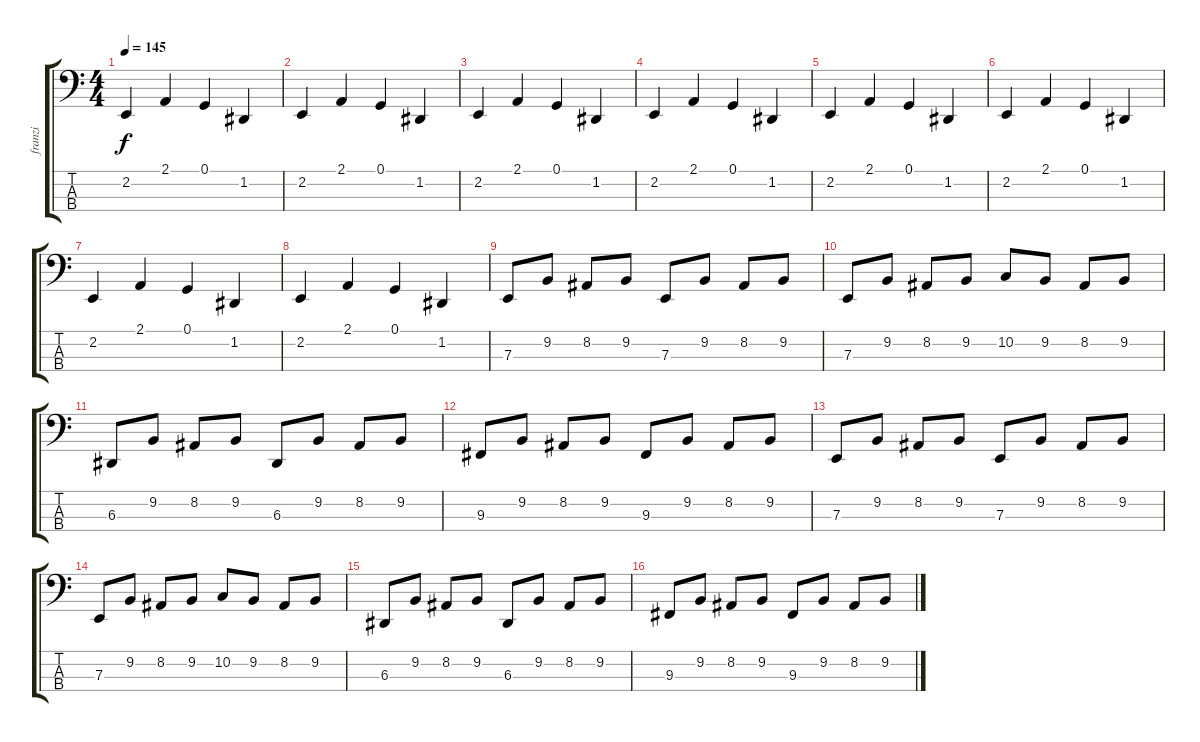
\track ("franzi" "franzi") {instrument cello}
\staff {score tabs}
\tuning (G2 D2 A1 E1) {hide}
\ts (4 4)
\tempo 145
\clef f4
\ks c
2.2.4{dy f} 2.1.4 0.1.4 1.2.4 |
2.2.4 2.1.4 0.1.4 1.2.4 |
2.2.4 2.1.4 0.1.4 1.2.4 |
2.2.4 2.1.4 0.1.4 1.2.4 |
2.2.4 2.1.4 0.1.4 1.2.4 |
2.2.4 2.1.4 0.1.4 1.2.4 |
2.2.4 2.1.4 0.1.4 1.2.4 |
2.2.4 2.1.4 0.1.4 1.2.4 |
7.3.8 9.2.8 8.2.8 9.2.8 7.3.8 9.2.8 8.2.8 9.2.8 |
7.3.8 9.2.8 8.2.8 9.2.8 10.2.8 9.2.8 8.2.8 9.2.8 |
6.3.8 9.2.8 8.2.8 9.2.8 6.3.8 9.2.8 8.2.8 9.2.8 |
9.3.8 9.2.8 8.2.8 9.2.8 9.3.8 9.2.8 8.2.8 9.2.8 |
7.3.8 9.2.8 8.2.8 9.2.8 7.3.8 9.2.8 8.2.8 9.2.8 |
7.3.8 9.2.8 8.2.8 9.2.8 10.2.8 9.2.8 8.2.8 9.2.8 |
6.3.8 9.2.8 8.2.8 9.2.8 6.3.8 9.2.8 8.2.8 9.2.8 |
9.3.8 9.2.8 8.2.8 9.2.8 9.3.8 9.2.8 8.2.8 9.2.8
